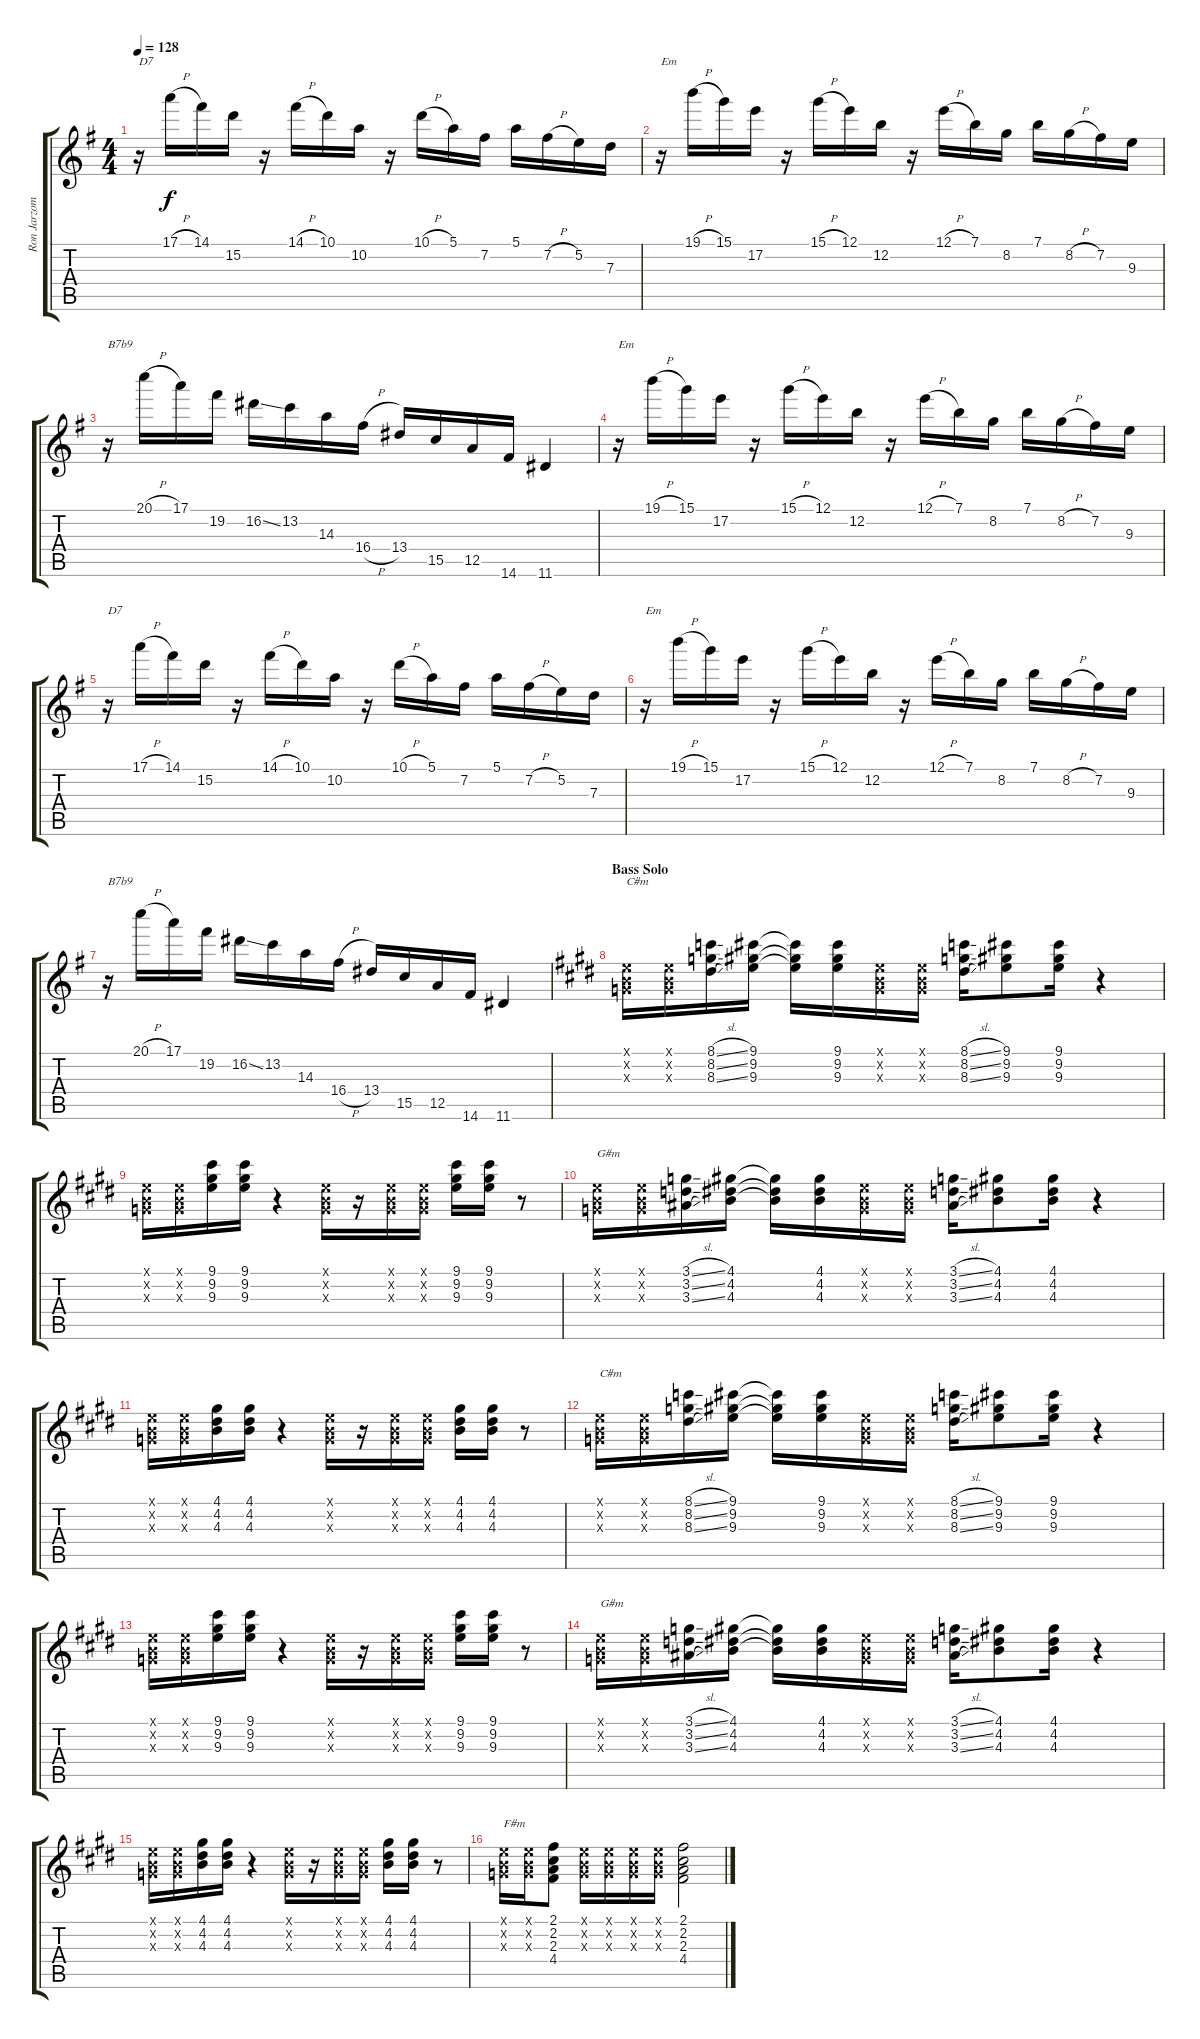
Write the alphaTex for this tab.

\track ("Ron Jarzombek (Left Channel)" "Ron Jarzom") {instrument distortionguitar}
\staff {score tabs}
\tuning (E4 B3 G3 D3 A2 E2) {hide}
\ts (4 4)
\tempo 128
\clef g2
\ks eminor
r.16{txt "D7" dy f} 17.1{h}.16 14.1.16 15.2.16 r.16 14.1{h}.16 10.1.16 10.2.16 r.16 10.1{h}.16 5.1.16 7.2.16 5.1.16 7.2{h}.16 5.2.16 7.3.16 |
r.16{txt "Em"} 19.1{h}.16 15.1.16 17.2.16 r.16 15.1{h}.16 12.1.16 12.2.16 r.16 12.1{h}.16 7.1.16 8.2.16 7.1.16 8.2{h}.16 7.2.16 9.3.16 |
r.16{txt "B7b9"} 20.1{h}.16 17.1.16 19.2.16 16.2{ss}.16 13.2.16 14.3.16 16.4{h}.16 13.4.16 15.5.16 12.5.16 14.6.16 11.6.4 |
r.16{txt "Em"} 19.1{h}.16 15.1.16 17.2.16 r.16 15.1{h}.16 12.1.16 12.2.16 r.16 12.1{h}.16 7.1.16 8.2.16 7.1.16 8.2{h}.16 7.2.16 9.3.16 |
r.16{txt "D7"} 17.1{h}.16 14.1.16 15.2.16 r.16 14.1{h}.16 10.1.16 10.2.16 r.16 10.1{h}.16 5.1.16 7.2.16 5.1.16 7.2{h}.16 5.2.16 7.3.16 |
r.16{txt "Em"} 19.1{h}.16 15.1.16 17.2.16 r.16 15.1{h}.16 12.1.16 12.2.16 r.16 12.1{h}.16 7.1.16 8.2.16 7.1.16 8.2{h}.16 7.2.16 9.3.16 |
r.16{txt "B7b9"} 20.1{h}.16 17.1.16 19.2.16 16.2{ss}.16 13.2.16 14.3.16 16.4{h}.16 13.4.16 15.5.16 12.5.16 14.6.16 11.6.4 |
\section ("" "Bass Solo")
\ks c#minor
(0.1{x} 0.2{x} 0.3{x}).16{txt "C#m" volume 8} (0.1{x} 0.2{x} 0.3{x}).16 (8.1{sl} 8.2{sl} 8.3{sl}).16 (9.1 9.2 9.3).16 (9.1{t} 9.2{t} 9.3{t}).16 (9.1 9.2 9.3).16 (0.1{x} 0.2{x} 0.3{x}).16 (0.1{x} 0.2{x} 0.3{x}).16 (8.1{sl} 8.2{sl} 8.3{sl}).16 (9.1 9.2 9.3).8 (9.1 9.2 9.3).16 r.4 |
(0.1{x} 0.2{x} 0.3{x}).16 (0.1{x} 0.2{x} 0.3{x}).16 (9.1 9.2 9.3).16 (9.1 9.2 9.3).16 r.4 (0.1{x} 0.2{x} 0.3{x}).16 r.16 (0.1{x} 0.2{x} 0.3{x}).16 (0.1{x} 0.2{x} 0.3{x}).16 (9.1 9.2 9.3).16 (9.1 9.2 9.3).16 r.8 |
(0.1{x} 0.2{x} 0.3{x}).16{txt "G#m"} (0.1{x} 0.2{x} 0.3{x}).16 (3.1{sl} 3.2{sl} 3.3{sl}).16 (4.1 4.2 4.3).16 (4.1{t} 4.2{t} 4.3{t}).16 (4.1 4.2 4.3).16 (0.1{x} 0.2{x} 0.3{x}).16 (0.1{x} 0.2{x} 0.3{x}).16 (3.1{sl} 3.2{sl} 3.3{sl}).16 (4.1 4.2 4.3).8 (4.1 4.2 4.3).16 r.4 |
(0.1{x} 0.2{x} 0.3{x}).16 (0.1{x} 0.2{x} 0.3{x}).16 (4.1 4.2 4.3).16 (4.1 4.2 4.3).16 r.4 (0.1{x} 0.2{x} 0.3{x}).16 r.16 (0.1{x} 0.2{x} 0.3{x}).16 (0.1{x} 0.2{x} 0.3{x}).16 (4.1 4.2 4.3).16 (4.1 4.2 4.3).16 r.8 |
(0.1{x} 0.2{x} 0.3{x}).16{txt "C#m"} (0.1{x} 0.2{x} 0.3{x}).16 (8.1{sl} 8.2{sl} 8.3{sl}).16 (9.1 9.2 9.3).16 (9.1{t} 9.2{t} 9.3{t}).16 (9.1 9.2 9.3).16 (0.1{x} 0.2{x} 0.3{x}).16 (0.1{x} 0.2{x} 0.3{x}).16 (8.1{sl} 8.2{sl} 8.3{sl}).16 (9.1 9.2 9.3).8 (9.1 9.2 9.3).16 r.4 |
(0.1{x} 0.2{x} 0.3{x}).16 (0.1{x} 0.2{x} 0.3{x}).16 (9.1 9.2 9.3).16 (9.1 9.2 9.3).16 r.4 (0.1{x} 0.2{x} 0.3{x}).16 r.16 (0.1{x} 0.2{x} 0.3{x}).16 (0.1{x} 0.2{x} 0.3{x}).16 (9.1 9.2 9.3).16 (9.1 9.2 9.3).16 r.8 |
(0.1{x} 0.2{x} 0.3{x}).16{txt "G#m"} (0.1{x} 0.2{x} 0.3{x}).16 (3.1{sl} 3.2{sl} 3.3{sl}).16 (4.1 4.2 4.3).16 (4.1{t} 4.2{t} 4.3{t}).16 (4.1 4.2 4.3).16 (0.1{x} 0.2{x} 0.3{x}).16 (0.1{x} 0.2{x} 0.3{x}).16 (3.1{sl} 3.2{sl} 3.3{sl}).16 (4.1 4.2 4.3).8 (4.1 4.2 4.3).16 r.4 |
(0.1{x} 0.2{x} 0.3{x}).16 (0.1{x} 0.2{x} 0.3{x}).16 (4.1 4.2 4.3).16 (4.1 4.2 4.3).16 r.4 (0.1{x} 0.2{x} 0.3{x}).16 r.16 (0.1{x} 0.2{x} 0.3{x}).16 (0.1{x} 0.2{x} 0.3{x}).16 (4.1 4.2 4.3).16 (4.1 4.2 4.3).16 r.8 |
(0.1{x} 0.2{x} 0.3{x}).16{txt "F#m"} (0.1{x} 0.2{x} 0.3{x}).16 (2.1 2.2 2.3 4.4).8 (0.1{x} 0.2{x} 0.3{x}).16 (0.1{x} 0.2{x} 0.3{x}).16 (0.1{x} 0.2{x} 0.3{x}).16 (0.1{x} 0.2{x} 0.3{x}).16 (2.1 2.2 2.3 4.4).2
